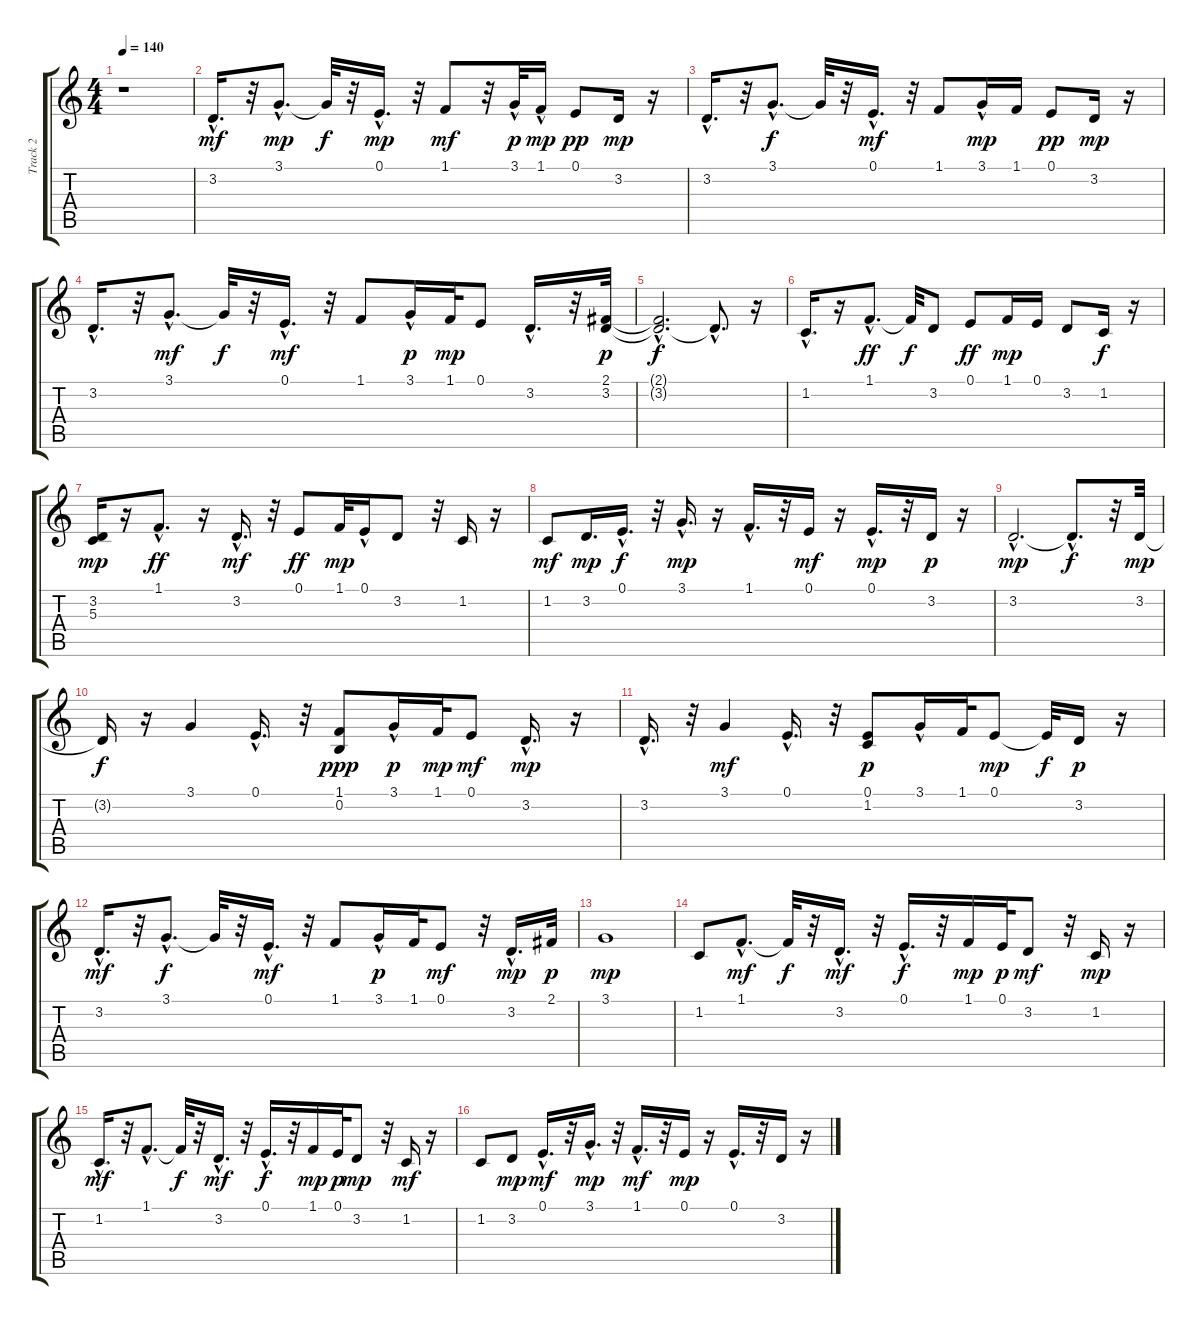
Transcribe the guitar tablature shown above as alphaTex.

\track ("Track 2" "Track 2") {instrument shanai}
\staff {score tabs}
\tuning (E4 B3 G3 D3 A2 E2) {hide}
\ts (4 4)
\tempo 140
\clef g2
\ks c
r.1{dy mf instrument shanai} |
3.2{hac}.16{d} r.32 3.1{hac}.8{d dy mp} 3.1{t}.32{dy f} r.32 0.1{hac}.16{d dy mp} r.32 1.1.8{dy mf} r.32 3.1{hac}.32{dy p} 1.1{hac}.16{dy mp} 0.1.8{dy pp} 3.2.16{dy mp} r.16 |
3.2{hac}.16{d} r.32 3.1{hac}.8{d dy f} 3.1{t}.32 r.32 0.1{hac}.16{d dy mf} r.32 1.1.8 3.1{hac}.16{dy mp} 1.1.16 0.1.8{dy pp} 3.2.16{dy mp} r.16 |
3.2{hac}.16{d} r.32 3.1{hac}.8{d dy mf} 3.1{t}.32{dy f} r.32 0.1{hac}.16{d dy mf} r.32 1.1.8 3.1{hac}.16{dy p} 1.1.32{dy mp} 0.1.8 3.2{hac}.16{d} r.32 (2.1 3.2).32{dy p} |
(2.1{t} 3.2{hac t}).2{d dy f} 3.2{hac t}.8{d} r.16 |
1.2{hac}.16{d} r.16 1.1{hac}.8{d dy ff} 1.1{t}.32{dy f} 3.2.8 0.1.8{dy ff} 1.1.16{dy mp} 0.1.16 3.2.8 1.2.16{dy f} r.16 |
(3.2 5.3).16{dy mp} r.16 1.1{hac}.8{d dy ff} r.16 3.2{hac}.16{d dy mf} r.32 0.1.8{dy ff} 1.1.32{dy mp} 0.1{hac}.16 3.2.8 r.32 1.2.16 r.16 |
1.2.8{dy mf} 3.2.16{d dy mp} 0.1{hac}.16{d dy f} r.32 3.1{hac}.16{d dy mp} r.16 1.1{hac}.16{d} r.32 0.1.16{dy mf} r.16 0.1{hac}.16{d dy mp} r.32 3.2.16{dy p} r.16 |
3.2{hac}.2{d dy mp} 3.2{hac t}.8{d dy f} r.32 3.2.32{dy mp} |
3.2{t}.16{dy f} r.16 3.1.4 0.1{hac}.16{d} r.32 (1.1 0.2).8{dy ppp} 3.1{hac}.16{dy p} 1.1.32{dy mp} 0.1.8{dy mf} 3.2{hac}.16{d dy mp} r.16 |
3.2{hac}.16{d} r.32 3.1.4{dy mf} 0.1{hac}.16{d} r.32 (0.1 1.2).8{dy p} 3.1{hac}.16 1.1.32 0.1.8{dy mp} 0.1{t}.32{dy f} 3.2.16{dy p} r.16 |
3.2{hac}.16{d dy mf} r.32 3.1{hac}.8{d dy f} 3.1{t}.32 r.32 0.1{hac}.16{d dy mf} r.32 1.1.8 3.1{hac}.16{dy p} 1.1.32 0.1.8{dy mf} r.32 3.2{hac}.16{d dy mp} 2.1.32{dy p} |
3.1.1{dy mp} |
1.2.8 1.1{hac}.8{d dy mf} 1.1{t}.32{dy f} r.32 3.2{hac}.16{d dy mf} r.32 0.1{hac}.16{d dy f} r.32 1.1.16{dy mp} 0.1.32{dy p} 3.2.8{dy mf} r.32 1.2.16{dy mp} r.16 |
1.2{hac}.16{d dy mf} r.32 1.1{hac}.8{d} 1.1{t}.32{dy f} r.32 3.2{hac}.16{d dy mf} r.32 0.1{hac}.16{d dy f} r.32 1.1.16{dy mp} 0.1.32{dy p} 3.2.8{dy mp} r.32 1.2.16{dy mf} r.16 |
1.2.8 3.2.8{dy mp} 0.1{hac}.16{d dy mf} r.32 3.1{hac}.16{d dy mp} r.32 1.1{hac}.16{d dy mf} r.32 0.1.16{dy mp} r.16 0.1{hac}.16{d} r.32 3.2.16 r.16
